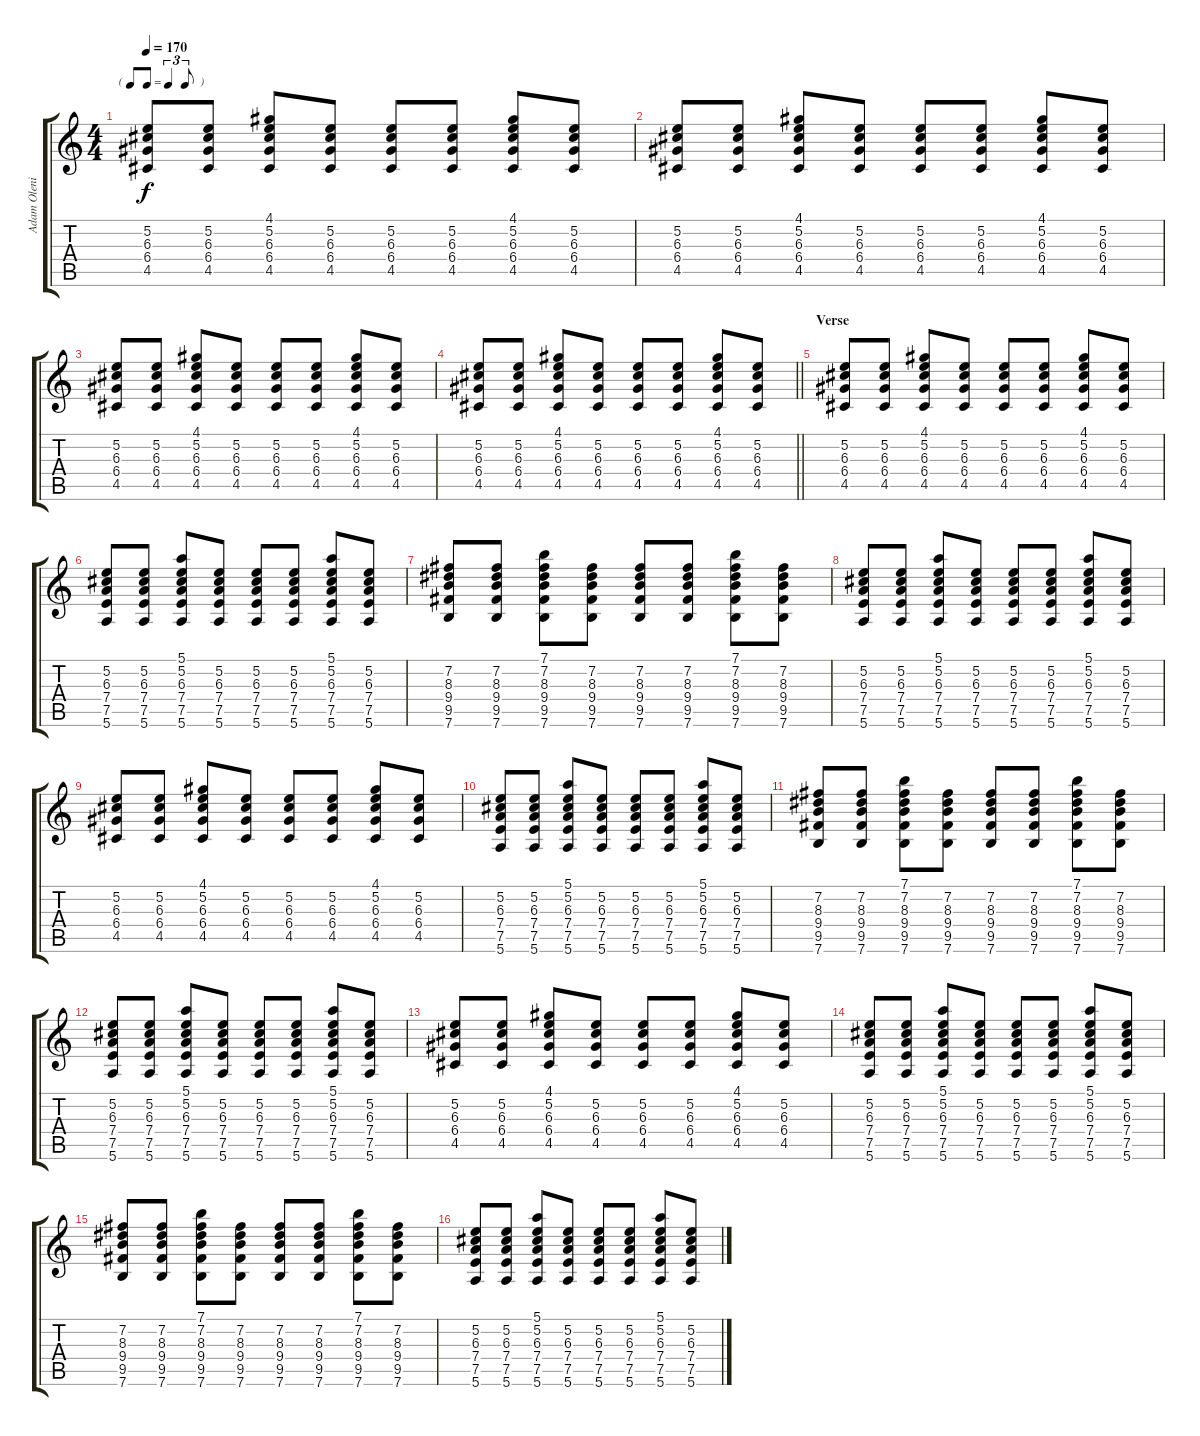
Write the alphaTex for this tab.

\track ("Adam Olenius - Rhythm Guitar" "Adam Oleni") {instrument electricguitarclean}
\staff {score tabs}
\tuning (E4 B3 G3 D3 A2 E2) {hide}
\ts (4 4)
\tf triplet8th
\tempo 170
\clef g2
\ks c
(5.2 6.3 6.4 4.5).8{dy f} (5.2 6.3 6.4 4.5).8 (4.1 5.2 6.3 6.4 4.5).8 (5.2 6.3 6.4 4.5).8 (5.2 6.3 6.4 4.5).8 (5.2 6.3 6.4 4.5).8 (4.1 5.2 6.3 6.4 4.5).8 (5.2 6.3 6.4 4.5).8 |
(5.2 6.3 6.4 4.5).8 (5.2 6.3 6.4 4.5).8 (4.1 5.2 6.3 6.4 4.5).8 (5.2 6.3 6.4 4.5).8 (5.2 6.3 6.4 4.5).8 (5.2 6.3 6.4 4.5).8 (4.1 5.2 6.3 6.4 4.5).8 (5.2 6.3 6.4 4.5).8 |
(5.2 6.3 6.4 4.5).8 (5.2 6.3 6.4 4.5).8 (4.1 5.2 6.3 6.4 4.5).8 (5.2 6.3 6.4 4.5).8 (5.2 6.3 6.4 4.5).8 (5.2 6.3 6.4 4.5).8 (4.1 5.2 6.3 6.4 4.5).8 (5.2 6.3 6.4 4.5).8 |
\barLineRight lightlight
(5.2 6.3 6.4 4.5).8 (5.2 6.3 6.4 4.5).8 (4.1 5.2 6.3 6.4 4.5).8 (5.2 6.3 6.4 4.5).8 (5.2 6.3 6.4 4.5).8 (5.2 6.3 6.4 4.5).8 (4.1 5.2 6.3 6.4 4.5).8 (5.2 6.3 6.4 4.5).8 |
\section ("" "Verse")
(5.2 6.3 6.4 4.5).8 (5.2 6.3 6.4 4.5).8 (4.1 5.2 6.3 6.4 4.5).8 (5.2 6.3 6.4 4.5).8 (5.2 6.3 6.4 4.5).8 (5.2 6.3 6.4 4.5).8 (4.1 5.2 6.3 6.4 4.5).8 (5.2 6.3 6.4 4.5).8 |
(5.2 6.3 7.4 7.5 5.6).8 (5.2 6.3 7.4 7.5 5.6).8 (5.1 5.2 6.3 7.4 7.5 5.6).8 (5.2 6.3 7.4 7.5 5.6).8 (5.2 6.3 7.4 7.5 5.6).8 (5.2 6.3 7.4 7.5 5.6).8 (5.1 5.2 6.3 7.4 7.5 5.6).8 (5.2 6.3 7.4 7.5 5.6).8 |
(7.2 8.3 9.4 9.5 7.6).8 (7.2 8.3 9.4 9.5 7.6).8 (7.1 7.2 8.3 9.4 9.5 7.6).8 (7.2 8.3 9.4 9.5 7.6).8 (7.2 8.3 9.4 9.5 7.6).8 (7.2 8.3 9.4 9.5 7.6).8 (7.1 7.2 8.3 9.4 9.5 7.6).8 (7.2 8.3 9.4 9.5 7.6).8 |
(5.2 6.3 7.4 7.5 5.6).8 (5.2 6.3 7.4 7.5 5.6).8 (5.1 5.2 6.3 7.4 7.5 5.6).8 (5.2 6.3 7.4 7.5 5.6).8 (5.2 6.3 7.4 7.5 5.6).8 (5.2 6.3 7.4 7.5 5.6).8 (5.1 5.2 6.3 7.4 7.5 5.6).8 (5.2 6.3 7.4 7.5 5.6).8 |
(5.2 6.3 6.4 4.5).8 (5.2 6.3 6.4 4.5).8 (4.1 5.2 6.3 6.4 4.5).8 (5.2 6.3 6.4 4.5).8 (5.2 6.3 6.4 4.5).8 (5.2 6.3 6.4 4.5).8 (4.1 5.2 6.3 6.4 4.5).8 (5.2 6.3 6.4 4.5).8 |
(5.2 6.3 7.4 7.5 5.6).8 (5.2 6.3 7.4 7.5 5.6).8 (5.1 5.2 6.3 7.4 7.5 5.6).8 (5.2 6.3 7.4 7.5 5.6).8 (5.2 6.3 7.4 7.5 5.6).8 (5.2 6.3 7.4 7.5 5.6).8 (5.1 5.2 6.3 7.4 7.5 5.6).8 (5.2 6.3 7.4 7.5 5.6).8 |
(7.2 8.3 9.4 9.5 7.6).8 (7.2 8.3 9.4 9.5 7.6).8 (7.1 7.2 8.3 9.4 9.5 7.6).8 (7.2 8.3 9.4 9.5 7.6).8 (7.2 8.3 9.4 9.5 7.6).8 (7.2 8.3 9.4 9.5 7.6).8 (7.1 7.2 8.3 9.4 9.5 7.6).8 (7.2 8.3 9.4 9.5 7.6).8 |
(5.2 6.3 7.4 7.5 5.6).8 (5.2 6.3 7.4 7.5 5.6).8 (5.1 5.2 6.3 7.4 7.5 5.6).8 (5.2 6.3 7.4 7.5 5.6).8 (5.2 6.3 7.4 7.5 5.6).8 (5.2 6.3 7.4 7.5 5.6).8 (5.1 5.2 6.3 7.4 7.5 5.6).8 (5.2 6.3 7.4 7.5 5.6).8 |
(5.2 6.3 6.4 4.5).8 (5.2 6.3 6.4 4.5).8 (4.1 5.2 6.3 6.4 4.5).8 (5.2 6.3 6.4 4.5).8 (5.2 6.3 6.4 4.5).8 (5.2 6.3 6.4 4.5).8 (4.1 5.2 6.3 6.4 4.5).8 (5.2 6.3 6.4 4.5).8 |
(5.2 6.3 7.4 7.5 5.6).8 (5.2 6.3 7.4 7.5 5.6).8 (5.1 5.2 6.3 7.4 7.5 5.6).8 (5.2 6.3 7.4 7.5 5.6).8 (5.2 6.3 7.4 7.5 5.6).8 (5.2 6.3 7.4 7.5 5.6).8 (5.1 5.2 6.3 7.4 7.5 5.6).8 (5.2 6.3 7.4 7.5 5.6).8 |
(7.2 8.3 9.4 9.5 7.6).8 (7.2 8.3 9.4 9.5 7.6).8 (7.1 7.2 8.3 9.4 9.5 7.6).8 (7.2 8.3 9.4 9.5 7.6).8 (7.2 8.3 9.4 9.5 7.6).8 (7.2 8.3 9.4 9.5 7.6).8 (7.1 7.2 8.3 9.4 9.5 7.6).8 (7.2 8.3 9.4 9.5 7.6).8 |
(5.2 6.3 7.4 7.5 5.6).8 (5.2 6.3 7.4 7.5 5.6).8 (5.1 5.2 6.3 7.4 7.5 5.6).8 (5.2 6.3 7.4 7.5 5.6).8 (5.2 6.3 7.4 7.5 5.6).8 (5.2 6.3 7.4 7.5 5.6).8 (5.1 5.2 6.3 7.4 7.5 5.6).8 (5.2 6.3 7.4 7.5 5.6).8
